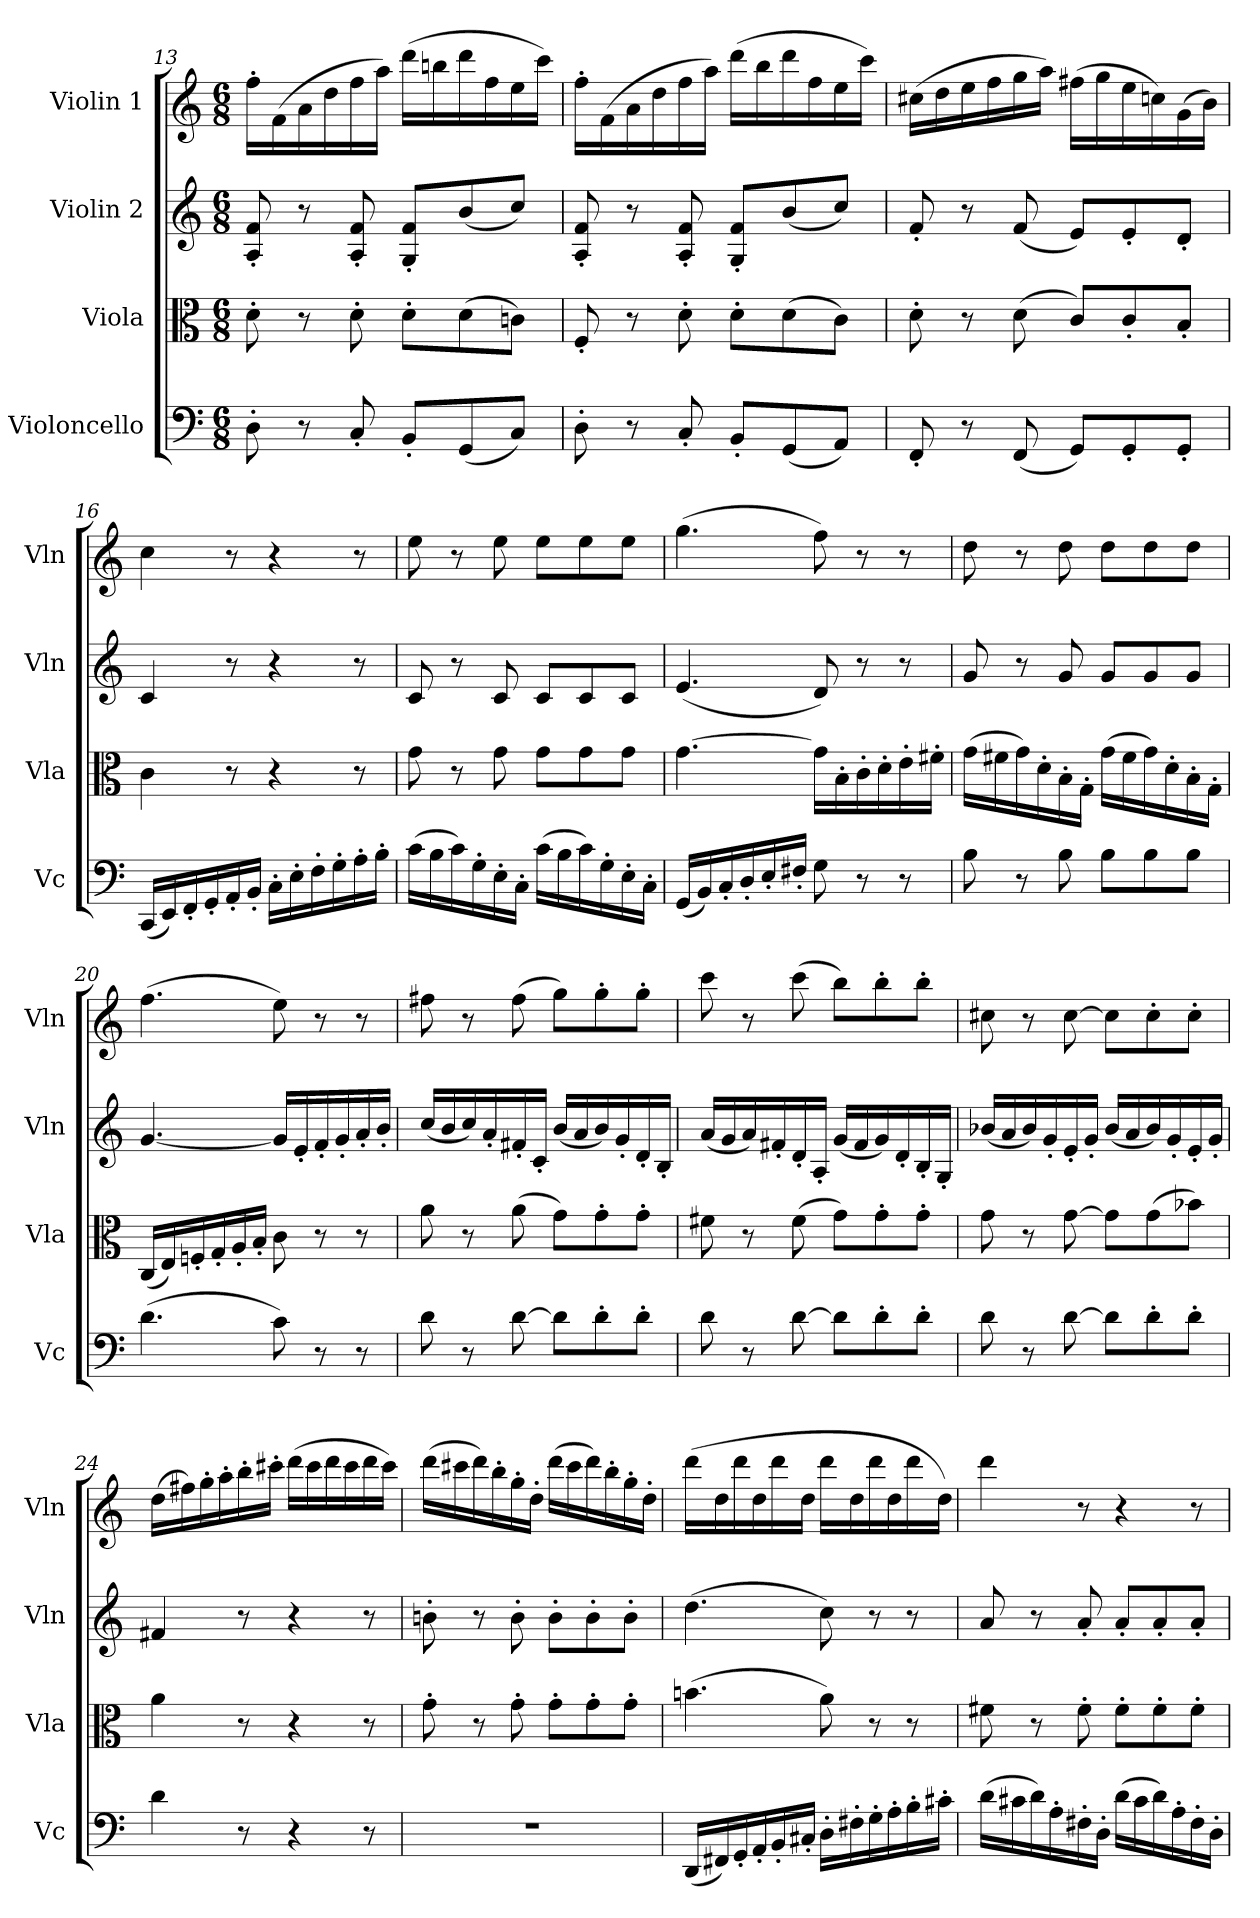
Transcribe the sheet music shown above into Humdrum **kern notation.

**kern	**kern	**kern	**kern
*part4	*part3	*part2	*part1
*staff4	*staff3	*staff2	*staff1
*I"Violoncello	*I"Viola	*I"Violin 2	*I"Violin 1
*I'Vc	*I'Vla	*I'Vln	*I'Vln
*clefF4	*clefC3	*clefG2	*clefG2
*k[]	*k[]	*k[]	*k[]
*M6/8	*M6/8	*M6/8	*M6/8
=13	=13	=13	=13
8D'\	8d'\	8A/' 8f/'	16ff'\LL
.	.	.	(16f\
8r	8r	8r	16a\
.	.	.	16dd\
8C'/	8d'\	8A/' 8f/'	16ff\
.	.	.	16aa\JJ)
8BB'/L	8d'\L	8G/' 8f/'L	(16ddd\LL
.	.	.	16bbn\
(8GG/	(8d\	(8b/	16ddd\
.	.	.	16ff\
8C/J)	8cn\J)	8cc/J)	16ee\
.	.	.	16ccc\JJ)
=14	=14	=14	=14
8D'\	8F'/	8A/' 8f/'	16ff'\LL
.	.	.	(16f\
8r	8r	8r	16a\
.	.	.	16dd\
8C'/	8d'\	8A/' 8f/'	16ff\
.	.	.	16aa\JJ)
8BB'/L	8d'\L	8G/' 8f/'L	(16ddd\LL
.	.	.	16bb\
(8GG/	(8d\	(8b/	16ddd\
.	.	.	16ff\
8AA/J)	8c\J)	8cc/J)	16ee\
.	.	.	16ccc\JJ)
!!LO:LB:g=z
=15	=15	=15	=15
8FF'/	8d'\	8f'/	(16cc#X\LL
.	.	.	16dd\
8r	8r	8r	16ee\
.	.	.	16ff\
(8FF/	(8d\	(8f/	16gg\
.	.	.	16aa\JJ)
8GG/L)	8c/L)	8e/L)	(16ff#X\LL
.	.	.	16gg\
8GG'/	8c'/	8e'/	16ee\
.	.	.	16ccn\)
8GG'/J	8B'/J	8d'/J	(16g\
.	.	.	16b\JJ)
=16	=16	=16	=16
(16CC/LL	4c\	4c/	4cc\
16EE/)	.	.	.
16FF'/	.	.	.
16GG'/	.	.	.
16AA'/	8r	8r	8r
16BB'/JJ	.	.	.
16C'\LL	4r	4r	4r
16E'\	.	.	.
16F'\	.	.	.
16G'\	.	.	.
16A'\	8r	8r	8r
16B'\JJ	.	.	.
=17	=17	=17	=17
(16c\LL	8g\	8c/	8ee\
16B\	.	.	.
16c\)	8r	8r	8r
16G'\	.	.	.
16E'\	8g\	8c/	8ee\
16C'\JJ	.	.	.
(16c\LL	8g\L	8c/L	8ee\L
16B\	.	.	.
16c\)	8g\	8c/	8ee\
16G'\	.	.	.
16E'\	8g\J	8c/J	8ee\J
16C'\JJ	.	.	.
!!LO:LB:g=z
=18	=18	=18	=18
(16GG/LL	[4.g\	(4.e/	(4.gg\
16BB/)	.	.	.
16C'/	.	.	.
16D'/	.	.	.
16E'/	.	.	.
16F#X'/JJ	.	.	.
8G\	16g\LL]	8d/)	8ff\)
.	16B'\	.	.
8r	16c'\	8r	8r
.	16d'\	.	.
8r	16e'\	8r	8r
.	16f#X'\JJ	.	.
=19	=19	=19	=19
8B\	(16g\LL	8g/	8dd\
.	16f#X\	.	.
8r	16g\)	8r	8r
.	16d'\	.	.
8B\	16B'\	8g/	8dd\
.	16G'\JJ	.	.
8B\L	(16g\LL	8g/L	8dd\L
.	16f#\	.	.
8B\	16g\)	8g/	8dd\
.	16d'\	.	.
8B\J	16B'\	8g/J	8dd\J
.	16G'\JJ	.	.
=20	=20	=20	=20
(4.d\	(16C/LL	[4.g/	(4.ff\
.	16E/)	.	.
.	16Fn'/	.	.
.	16G'/	.	.
.	16A'/	.	.
.	16B'/JJ	.	.
8c\)	8c\	16g/LL]	8ee\)
.	.	16e'/	.
8r	8r	16f'/	8r
.	.	16g'/	.
8r	8r	16a'/	8r
.	.	16b'/JJ	.
!!LO:PB:g=z
=21	=21	=21	=21
8d\	8a\	(16cc/LL	8ff#X\
.	.	16b/	.
8r	8r	16cc/)	8r
.	.	16a'/	.
[8d\	(8a\	16f#X'/	(8ff#\
.	.	16c'/JJ	.
8d\L]	8g\L)	(16b/LL	8gg\L)
.	.	16a/	.
8d'\	8g'\	16b/)	8gg'\
.	.	16g'/	.
8d'\J	8g'\J	16d'/	8gg'\J
.	.	16B'/JJ	.
=22	=22	=22	=22
8d\	8f#X\	(16a/LL	8ccc\
.	.	16g/	.
8r	8r	16a/)	8r
.	.	16f#X'/	.
[8d\	(8f#\	16d'/	(8ccc\
.	.	16A'/JJ	.
8d\L]	8g\L)	(16g/LL	8bb\L)
.	.	16f#/	.
8d'\	8g'\	16g/)	8bb'\
.	.	16d'/	.
8d'\J	8g'\J	16B'/	8bb'\J
.	.	16G'/JJ	.
=23	=23	=23	=23
8d\	8g\	(16b-X/LL	8cc#X\
.	.	16a/	.
8r	8r	16b-/)	8r
.	.	16g'/	.
[8d\	[8g\	16e'/	[8cc#\
.	.	16g'/JJ	.
8d\L]	8g\L]	(16b-/LL	8cc#\L]
.	.	16a/	.
8d'\	(8g\	16b-/)	8cc#'\
.	.	16g'/	.
8d'\J	8b-X\J)	16e'/	8cc#'\J
.	.	16g'/JJ	.
!!LO:LB:g=z
=24	=24	=24	=24
4d\	4a\	4f#X/	(16dd\LL
.	.	.	16ff#X\)
.	.	.	16gg'\
.	.	.	16aa'\
8r	8r	8r	16bb'\
.	.	.	16ccc#X'\JJ
4r	4r	4r	(16ddd\LL
.	.	.	16ccc#\
.	.	.	16ddd\
.	.	.	16ccc#\
8r	8r	8r	16ddd\
.	.	.	16ccc#\JJ)
=25	=25	=25	=25
2.r	8g'\	8bn'\	(16ddd\LL
.	.	.	16ccc#X\
.	8r	8r	16ddd\)
.	.	.	16bb'\
.	8g'\	8b'\	16gg'\
.	.	.	16dd'\JJ
.	8g'\L	8b'\L	(16ddd\LL
.	.	.	16ccc#\
.	8g'\	8b'\	16ddd\)
.	.	.	16bb'\
.	8g'\J	8b'\J	16gg'\
.	.	.	16dd'\JJ
=26	=26	=26	=26
(16DD/LL	(4.bn\	(4.dd\	(16ddd\LL
16FF#X/)	.	.	16dd\
16GG'/	.	.	16ddd\
16AA'/	.	.	16dd\
16BB'/	.	.	16ddd\
16C#X'/JJ	.	.	16dd\JJ
16D'\LL	8a\)	8cc\)	16ddd\LL
16F#X'\	.	.	16dd\
16G'\	8r	8r	16ddd\
16A'\	.	.	16dd\
16B'\	8r	8r	16ddd\
16c#X'\JJ	.	.	16dd\JJ)
!!LO:LB:g=z
=27	=27	=27	=27
(16d\LL	8f#X\	8a/	4ddd\
16c#X\	.	.	.
16d\)	8r	8r	.
16A'\	.	.	.
16F#X'\	8f#'\	8a'/	8r
16D'\JJ	.	.	.
(16d\LL	8f#'\L	8a'/L	4r
16c#\	.	.	.
16d\)	8f#'\	8a'/	.
16A'\	.	.	.
16F#'\	8f#'\J	8a'/J	8r
16D'\JJ	.	.	.
=	=	=	=
*-	*-	*-	*-
